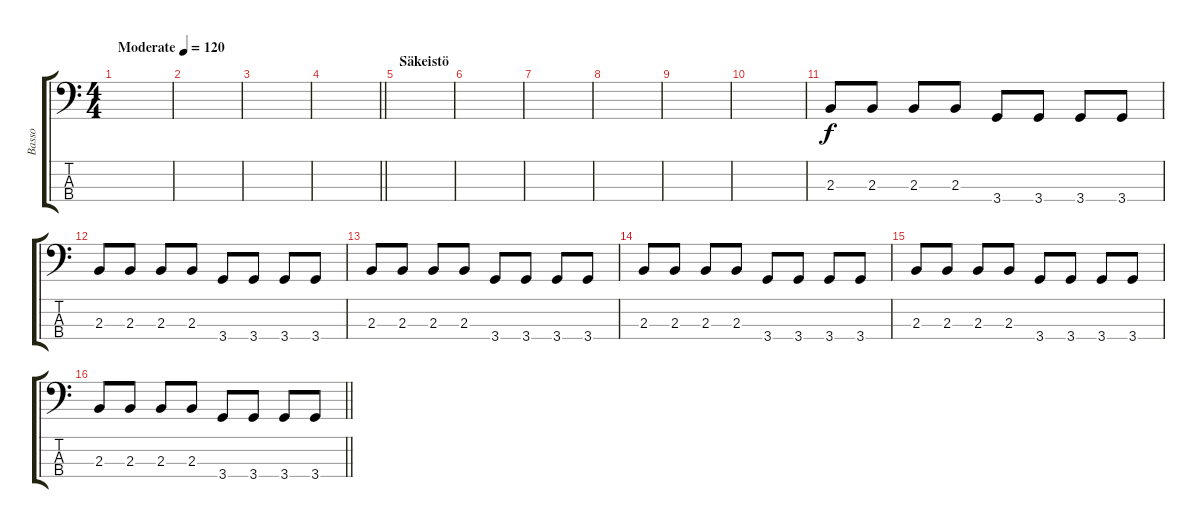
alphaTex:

\track ("Basso" "Basso") {instrument electricbassfinger}
\staff {score tabs}
\tuning (G2 D2 A1 E1) {hide}
\ts (4 4)
\tempo (120 "Moderate")
\clef f4
\ks c
|
|
|
\barLineRight lightlight
|
\section ("" "Säkeistö")
|
|
|
|
|
|
2.3.8 2.3.8 2.3.8 2.3.8 3.4.8 3.4.8 3.4.8 3.4.8 |
2.3.8 2.3.8 2.3.8 2.3.8 3.4.8 3.4.8 3.4.8 3.4.8 |
2.3.8 2.3.8 2.3.8 2.3.8 3.4.8 3.4.8 3.4.8 3.4.8 |
2.3.8 2.3.8 2.3.8 2.3.8 3.4.8 3.4.8 3.4.8 3.4.8 |
2.3.8 2.3.8 2.3.8 2.3.8 3.4.8 3.4.8 3.4.8 3.4.8 |
\barLineRight lightlight
2.3.8 2.3.8 2.3.8 2.3.8 3.4.8 3.4.8 3.4.8 3.4.8
